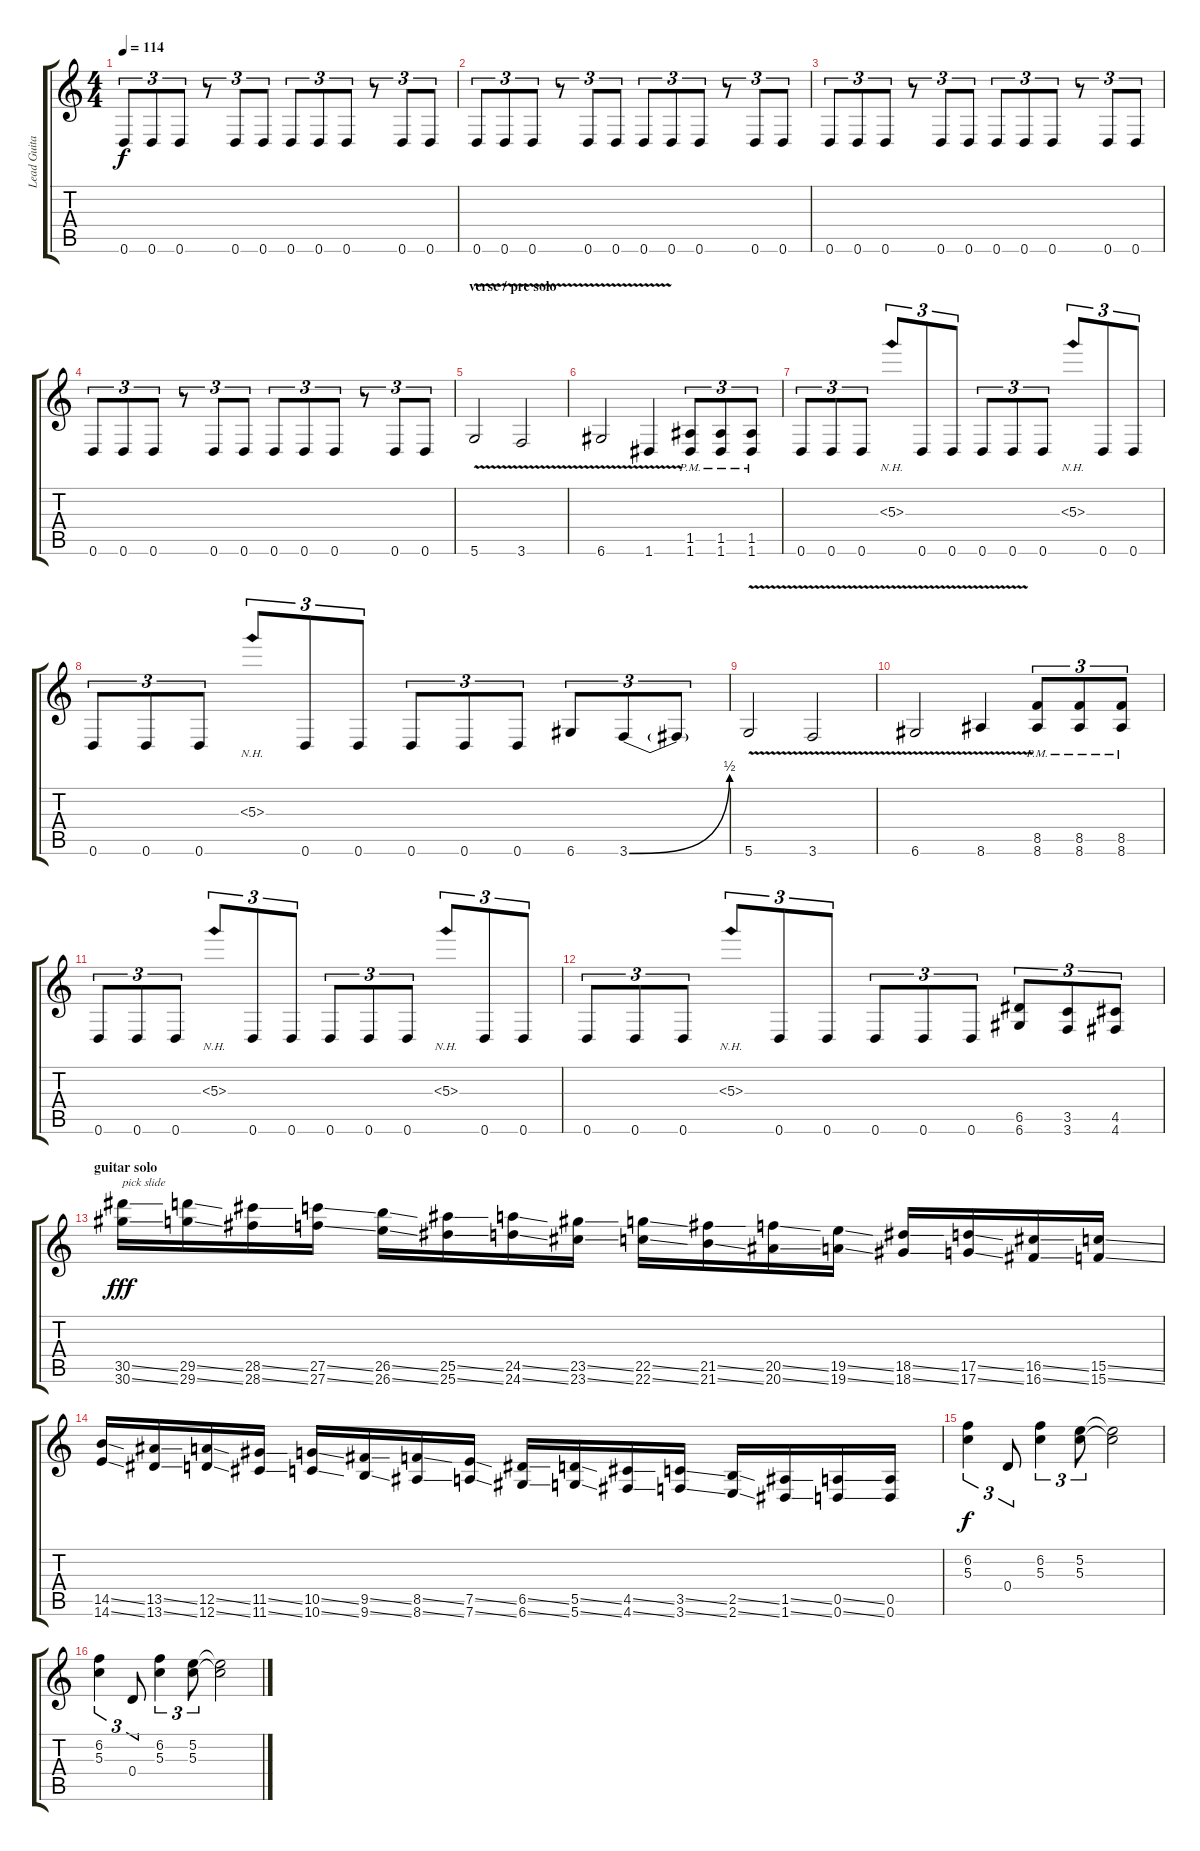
\track ("Lead Guitar" "Lead Guita") {instrument electricguitarclean}
\staff {score tabs}
\tuning (E4 B3 G3 D3 A2 D2) {hide}
\ts (4 4)
\tempo 114
\clef g2
\ks c
0.6.8{tu (3 2) dy f} 0.6.8{tu (3 2)} 0.6.8{tu (3 2)} r.8{tu (3 2)} 0.6.8{tu (3 2)} 0.6.8{tu (3 2)} 0.6.8{tu (3 2)} 0.6.8{tu (3 2)} 0.6.8{tu (3 2)} r.8{tu (3 2)} 0.6.8{tu (3 2)} 0.6.8{tu (3 2)} |
0.6.8{tu (3 2)} 0.6.8{tu (3 2)} 0.6.8{tu (3 2)} r.8{tu (3 2)} 0.6.8{tu (3 2)} 0.6.8{tu (3 2)} 0.6.8{tu (3 2)} 0.6.8{tu (3 2)} 0.6.8{tu (3 2)} r.8{tu (3 2)} 0.6.8{tu (3 2)} 0.6.8{tu (3 2)} |
0.6.8{tu (3 2)} 0.6.8{tu (3 2)} 0.6.8{tu (3 2)} r.8{tu (3 2)} 0.6.8{tu (3 2)} 0.6.8{tu (3 2)} 0.6.8{tu (3 2)} 0.6.8{tu (3 2)} 0.6.8{tu (3 2)} r.8{tu (3 2)} 0.6.8{tu (3 2)} 0.6.8{tu (3 2)} |
0.6.8{tu (3 2)} 0.6.8{tu (3 2)} 0.6.8{tu (3 2)} r.8{tu (3 2)} 0.6.8{tu (3 2)} 0.6.8{tu (3 2)} 0.6.8{tu (3 2)} 0.6.8{tu (3 2)} 0.6.8{tu (3 2)} r.8{tu (3 2)} 0.6.8{tu (3 2)} 0.6.8{tu (3 2)} |
\section ("" "verse / pre solo")
5.6{v}.2 3.6{v}.2 |
6.6{v}.2 1.6{v}.4 (1.5{pm} 1.6).8{tu (3 2)} (1.5{pm} 1.6).8{tu (3 2)} (1.5{pm} 1.6).8{tu (3 2)} |
0.6.8{tu (3 2)} 0.6.8{tu (3 2)} 0.6.8{tu (3 2)} 5.3{nh}.8{tu (3 2)} 0.6.8{tu (3 2)} 0.6.8{tu (3 2)} 0.6.8{tu (3 2)} 0.6.8{tu (3 2)} 0.6.8{tu (3 2)} 5.3{nh}.8{tu (3 2)} 0.6.8{tu (3 2)} 0.6.8{tu (3 2)} |
0.6.8{tu (3 2)} 0.6.8{tu (3 2)} 0.6.8{tu (3 2)} 5.3{nh}.8{tu (3 2)} 0.6.8{tu (3 2)} 0.6.8{tu (3 2)} 0.6.8{tu (3 2)} 0.6.8{tu (3 2)} 0.6.8{tu (3 2)} 6.6.8{tu (3 2)} 3.6{be (bend 0 0 60 2)}.8{tu (3 2)} 3.6{t}.8{tu (3 2)} |
5.6{v}.2 3.6{v}.2 |
6.6{v}.2 8.6{v}.4 (8.5{pm} 8.6).8{tu (3 2)} (8.5{pm} 8.6).8{tu (3 2)} (8.5{pm} 8.6).8{tu (3 2)} |
0.6.8{tu (3 2)} 0.6.8{tu (3 2)} 0.6.8{tu (3 2)} 5.3{nh}.8{tu (3 2)} 0.6.8{tu (3 2)} 0.6.8{tu (3 2)} 0.6.8{tu (3 2)} 0.6.8{tu (3 2)} 0.6.8{tu (3 2)} 5.3{nh}.8{tu (3 2)} 0.6.8{tu (3 2)} 0.6.8{tu (3 2)} |
0.6.8{tu (3 2)} 0.6.8{tu (3 2)} 0.6.8{tu (3 2)} 5.3{nh}.8{tu (3 2)} 0.6.8{tu (3 2)} 0.6.8{tu (3 2)} 0.6.8{tu (3 2)} 0.6.8{tu (3 2)} 0.6.8{tu (3 2)} (6.5 6.6).8{tu (3 2)} (3.5 3.6).8{tu (3 2)} (4.5 4.6).8{tu (3 2)} |
\section ("" "guitar solo")
(30.5{ss} 30.6{ss}).16{txt "pick slide" dy fff instrument guitarfretnoise} (29.5{ss} 29.6{ss}).16 (28.5{ss} 28.6{ss}).16 (27.5{ss} 27.6{ss}).16 (26.5{ss} 26.6{ss}).16 (25.5{ss} 25.6{ss}).16 (24.5{ss} 24.6{ss}).16 (23.5{ss} 23.6{ss}).16 (22.5{ss} 22.6{ss}).16 (21.5{ss} 21.6{ss}).16 (20.5{ss} 20.6{ss}).16 (19.5{ss} 19.6{ss}).16 (18.5{ss} 18.6{ss}).16 (17.5{ss} 17.6{ss}).16 (16.5{ss} 16.6{ss}).16 (15.5{ss} 15.6{ss}).16 |
(14.5{ss} 14.6{ss}).16 (13.5{ss} 13.6{ss}).16 (12.5{ss} 12.6{ss}).16 (11.5{ss} 11.6{ss}).16 (10.5{ss} 10.6{ss}).16 (9.5{ss} 9.6{ss}).16 (8.5{ss} 8.6{ss}).16 (7.5{ss} 7.6{ss}).16 (6.5{ss} 6.6{ss}).16 (5.5{ss} 5.6{ss}).16 (4.5{ss} 4.6{ss}).16 (3.5{ss} 3.6{ss}).16 (2.5{ss} 2.6{ss}).16 (1.5{ss} 1.6{ss}).16 (0.5{ss} 0.6{ss}).16 (0.5 0.6).16 |
(6.2 5.3).4{tu (3 2) dy f instrument distortionguitar} 0.4.8{tu (3 2)} (6.2 5.3).4{tu (3 2)} (5.2 5.3).8{tu (3 2)} (5.2{t} 5.3{t}).2 |
(6.2 5.3).4{tu (3 2)} 0.4.8{tu (3 2)} (6.2 5.3).4{tu (3 2)} (5.2 5.3).8{tu (3 2)} (5.2{t} 5.3{t}).2
